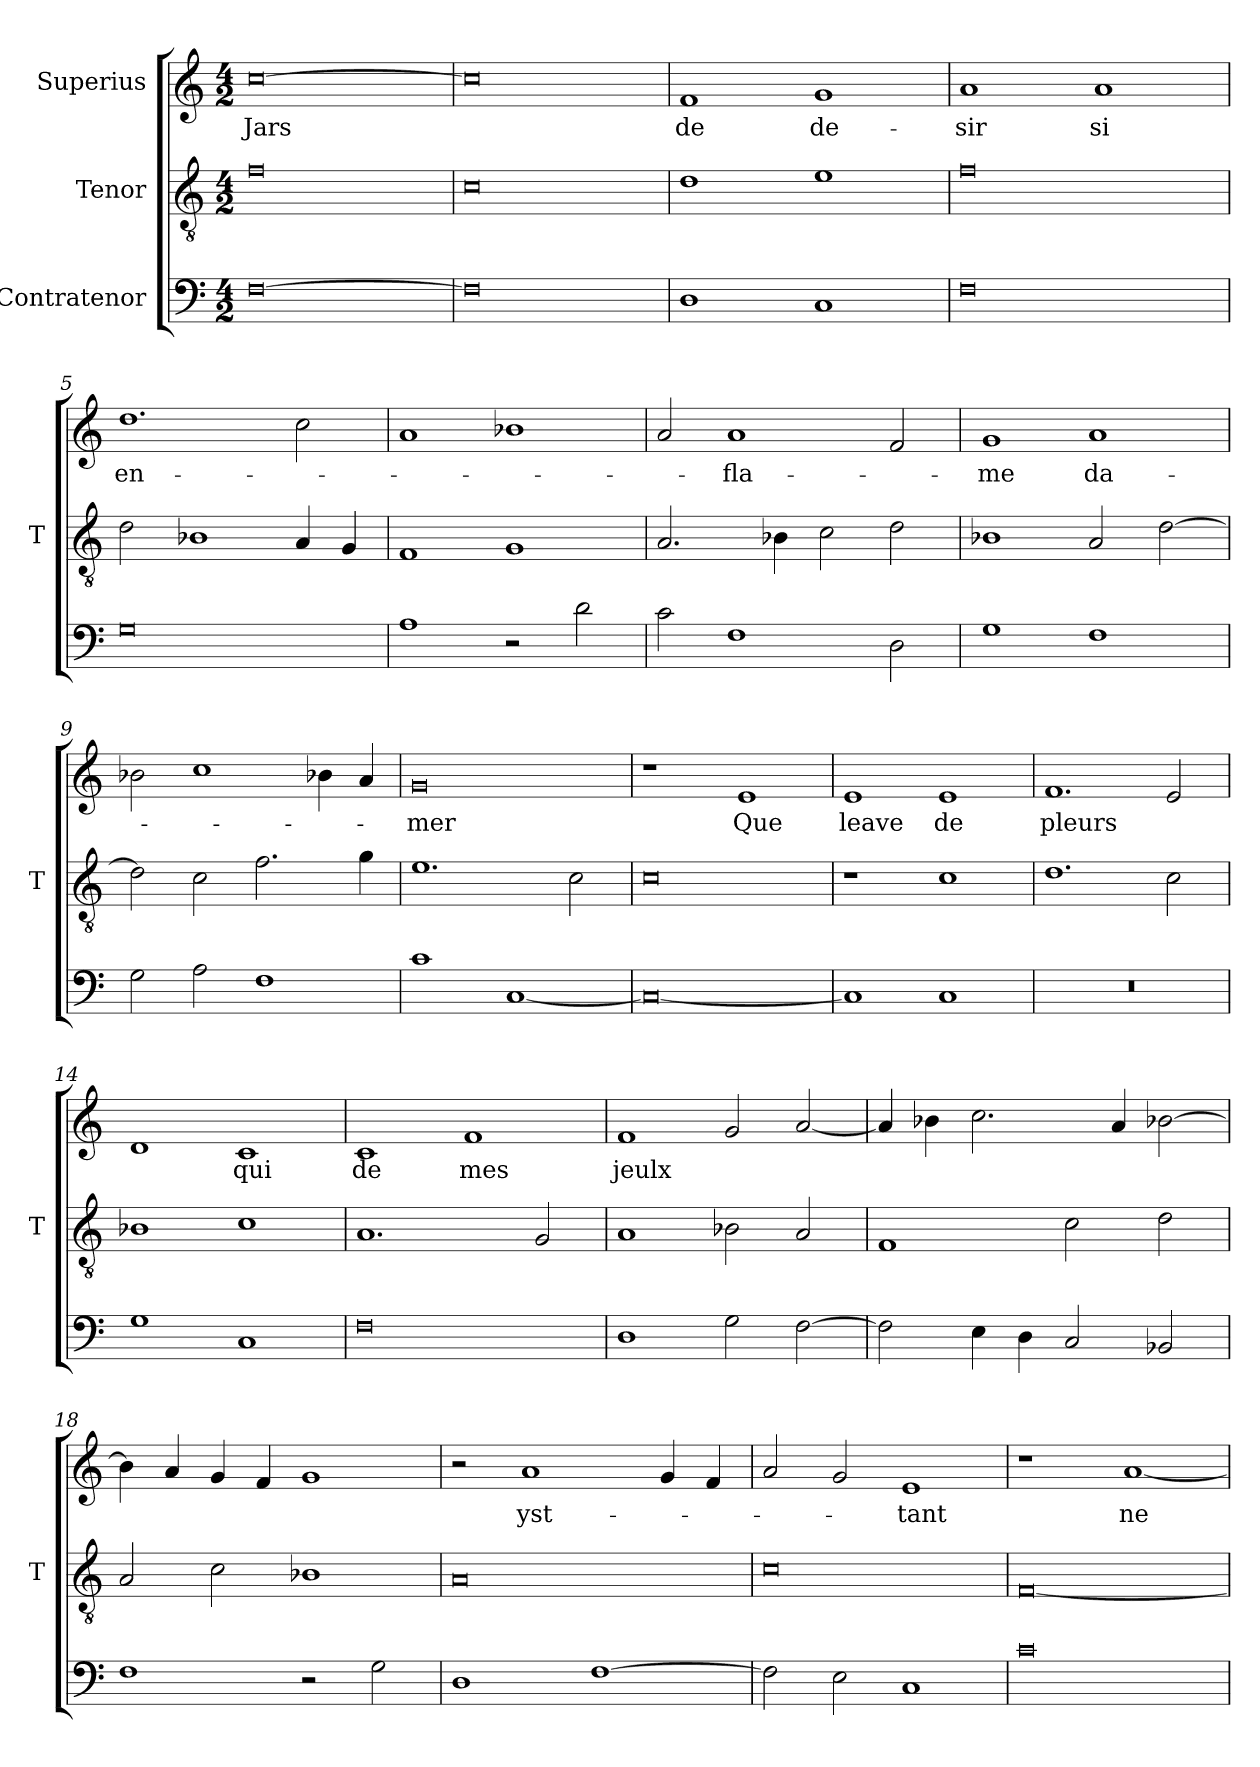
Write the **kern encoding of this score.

**kern	**kern	**kern	**text
*part3	*part2	*part1	*part1
*staff3	*staff2	*staff1	*staff1
*I"Contratenor	*I"Tenor	*I"Superius	*
*	*I'T	*	*
*clefF4	*clefGv2	*clefG2	*
*M4/2	*M4/2	*M4/2	*
=1	=1	=1	=1
[0F	0f	[0cc	-Jars
=2	=2	=2	=2
0F]	0c	0cc]	.
=3	=3	=3	=3
1D	1d	1f	-de
1C	1e	1g	de-
=4	=4	=4	=4
0F	0f	1a	-sir
.	.	1a	-si
=5	=5	=5	=5
0G	2d	1.dd	en-
.	1B-X	.	.
.	4A	2cc	.
.	4G	.	.
=6	=6	=6	=6
1A	1F	1a	.
2r	1G	1b-X	.
2d	.	.	.
=7	=7	=7	=7
2c	2.A	2a	.
1F	.	1a	-fla-
.	4B-X	.	.
.	2c	.	.
2D	2d	2f	.
=8	=8	=8	=8
1G	1B-X	1g	-me
1F	2A	1a	da-
.	[2d	.	.
=9	=9	=9	=9
2G	2d]	2b-X	.
2A	2c	1cc	.
1F	2.f	.	.
.	.	4b-X	.
.	4g	4a	.
=10	=10	=10	=10
1c	1.e	0g	-mer
[1C	.	.	.
.	2c	.	.
=11	=11	=11	=11
0C_	0c	1r	.
.	.	1e	-Que
=12	=12	=12	=12
1C]	1r	1e	-leave
1C	1c	1e	-de
=13	=13	=13	=13
0r	1.d	1.f	-pleurs
.	2c	2e	.
=14	=14	=14	=14
1G	1B-X	1d	.
1C	1c	1c	-qui
=15	=15	=15	=15
0F	1.A	1c	-de
.	.	1f	-mes
.	2G	.	.
=16	=16	=16	=16
1D	1A	1f	-jeulx
2G	2B-X	2g	.
[2F	2A	[2a	.
=17	=17	=17	=17
2F]	1F	4a]	.
.	.	4b-X	.
4E	.	2.cc	.
4D	.	.	.
2C	2c	.	.
.	.	4a	.
2BB-X	2d	[2b-X	.
=18	=18	=18	=18
1F	2A	4b-]	.
.	.	4a	.
.	2c	4g	.
.	.	4f	.
2r	1B-X	1g	.
2G	.	.	.
=19	=19	=19	=19
1D	0A	2r	.
.	.	1a	yst-
[1F	.	.	.
.	.	4g	.
.	.	4f	.
=20	=20	=20	=20
2F]	0c	2a	.
2E	.	2g	.
1C	.	1e	-tant
=21	=21	=21	=21
0c	[0F	1r	.
.	.	[1a	-ne
=	=	=	=
*-	*-	*-	*-
